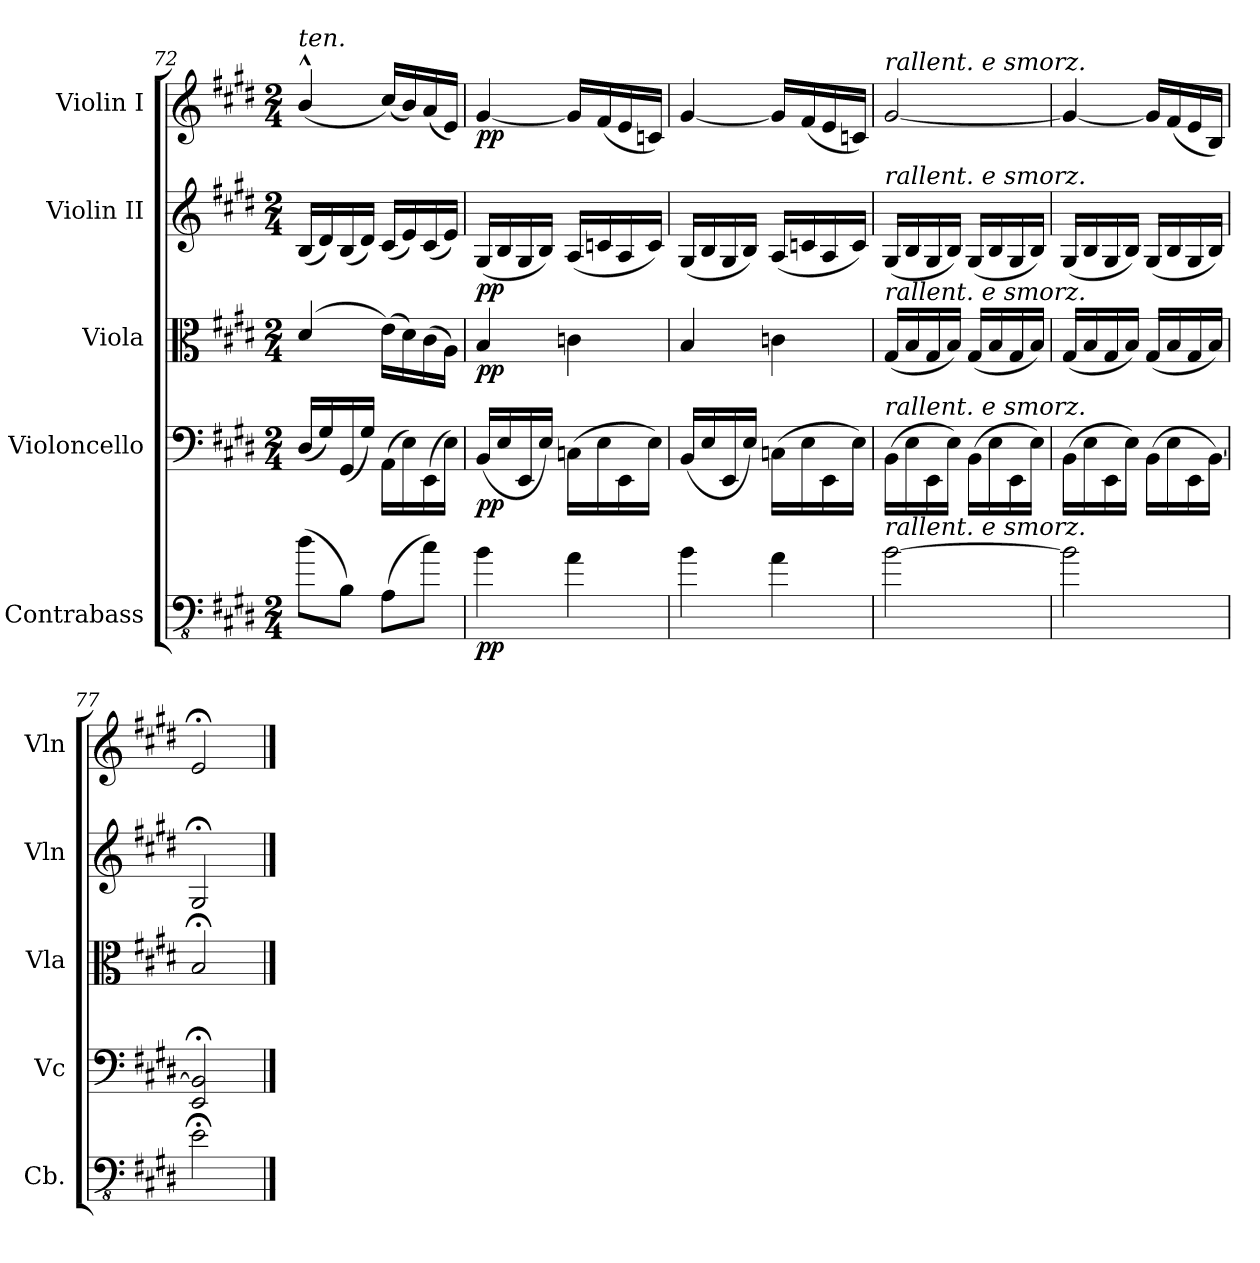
**kern	**dynam	**kern	**dynam	**kern	**dynam	**kern	**dynam	**kern	**dynam
*part5	*part5	*part4	*part4	*part3	*part3	*part2	*part2	*part1	*part1
*staff5	*staff5	*staff4	*staff4	*staff3	*staff3	*staff2	*staff2	*staff1	*staff1
*I"Contrabass	*	*I"Violoncello	*	*I"Viola	*	*I"Violin II	*	*I"Violin I	*
*I'Cb.	*	*I'Vc	*	*I'Vla	*	*I'Vln	*	*I'Vln	*
!!LO:PB:g=z
*clefFv4	*	*clefF4	*	*clefC3	*	*clefG2	*	*clefG2	*
*ITrd7c12	*	*	*	*	*	*	*	*	*
*k[f#c#g#d#]	*	*k[f#c#g#d#]	*	*k[f#c#g#d#]	*	*k[f#c#g#d#]	*	*k[f#c#g#d#]	*
*M2/4	*	*M2/4	*	*M2/4	*	*M2/4	*	*M2/4	*
=72	=72	=72	=72	=72	=72	=72	=72	=72	=72
!	!	!	!	!	!	!	!	!LO:TX:a:i:t=ten.	!
(8D#\L	.	(16D#/LL	.	(>4d#/	.	(16B/LL	.	(>4b^^/	.
.	.	16G#/)	.	.	.	16d#/)	.	.	.
8BBB\J)	.	(16GG#/	.	.	.	(16B/	.	.	.
.	.	16G#/JJ)	.	.	.	16d#/JJ)	.	.	.
(8AAA\L	.	(16AA\LL	.	(16e\LL)	.	(16c#/LL	.	(16cc#/LL)	.
.	.	16E\)	.	16d#\)	.	16e/)	.	16b/)	.
8C#\J)	.	(16EE\	.	(16c#\	.	(16c#/	.	(16a/	.
.	.	16E\JJ)	.	16A\JJ)	.	16e/JJ)	.	16e/JJ)	.
=73	=73	=73	=73	=73	=73	=73	=73	=73	=73
!	!LO:DY:b	!	!LO:DY:b	!	!LO:DY:b	!	!LO:DY:b	!	!LO:DY:b
4BB\	pp	(16BB/LL	pp	4B/	pp	(16G#/LL	pp	[4g#/	pp
.	.	16E/	.	.	.	16B/	.	.	.
.	.	16EE/	.	.	.	16G#/	.	.	.
.	.	16E/JJ)	.	.	.	16B/JJ)	.	.	.
4AA\	.	(16Cn\LL	.	4cn\	.	(16A/LL	.	16g#/LL]	.
.	.	16E\	.	.	.	16cn/	.	(16f#/	.
.	.	16EE\	.	.	.	16A/	.	16e/	.
.	.	16E\JJ)	.	.	.	16c/JJ)	.	16cn/JJ)	.
=74	=74	=74	=74	=74	=74	=74	=74	=74	=74
4BB\	.	(16BB/LL	.	4B/	.	(16G#/LL	.	[4g#/	.
.	.	16E/	.	.	.	16B/	.	.	.
.	.	16EE/	.	.	.	16G#/	.	.	.
.	.	16E/JJ)	.	.	.	16B/JJ)	.	.	.
4AA\	.	(16Cn\LL	.	4cn\	.	(16A/LL	.	16g#/LL]	.
.	.	16E\	.	.	.	16cn/	.	(16f#/	.
.	.	16EE\	.	.	.	16A/	.	16e/	.
.	.	16E\JJ)	.	.	.	16c/JJ)	.	16cn/JJ)	.
=75	=75	=75	=75	=75	=75	=75	=75	=75	=75
!	!	!	!	!	!	!	!	!LO:TX:a:i:t=rallent. e smorz.	!
!	!	!	!	!	!	!LO:TX:a:i:t=rallent. e smorz.	!	!	!
!	!	!	!	!LO:TX:a:i:t=rallent. e smorz.	!	!	!	!	!
!	!	!LO:TX:a:i:t=rallent. e smorz.	!	!	!	!	!	!	!
!LO:TX:a:i:t=rallent. e smorz.	!	!	!	!	!	!	!	!	!
[2BB\	.	(16BB\LL	.	(16G#/LL	.	(16G#/LL	.	[2g#/	.
.	.	16E\	.	16B/	.	16B/	.	.	.
.	.	16EE\	.	16G#/	.	16G#/	.	.	.
.	.	16E\JJ)	.	16B/JJ)	.	16B/JJ)	.	.	.
.	.	(16BB\LL	.	(16G#/LL	.	(16G#/LL	.	.	.
.	.	16E\	.	16B/	.	16B/	.	.	.
.	.	16EE\	.	16G#/	.	16G#/	.	.	.
.	.	16E\JJ)	.	16B/JJ)	.	16B/JJ)	.	.	.
!!LO:LB:g=z
=76	=76	=76	=76	=76	=76	=76	=76	=76	=76
2BB\]	.	(16BB\LL	.	(16G#/LL	.	(16G#/LL	.	4g#/_	.
.	.	16E\	.	16B/	.	16B/	.	.	.
.	.	16EE\	.	16G#/	.	16G#/	.	.	.
.	.	16E\JJ)	.	16B/JJ)	.	16B/JJ)	.	.	.
.	.	(16BB\LL	.	(16G#/LL	.	(16G#/LL	.	16g#/LL]	.
.	.	16E\	.	16B/	.	16B/	.	(>16f#/	.
.	.	16EE\	.	16G#/	.	16G#/	.	16e/	.
.	.	[16BB\JJ)	.	16B/JJ)	.	16B/JJ)	.	16B/JJ)	.
=77	=77	=77	=77	=77	=77	=77	=77	=77	=77
2EE;<\	.	2EE/;< 2BB/];<	.	2B;</	.	2G#;</	.	2e;</	.
==	==	==	==	==	==	==	==	==	==
*-	*-	*-	*-	*-	*-	*-	*-	*-	*-
